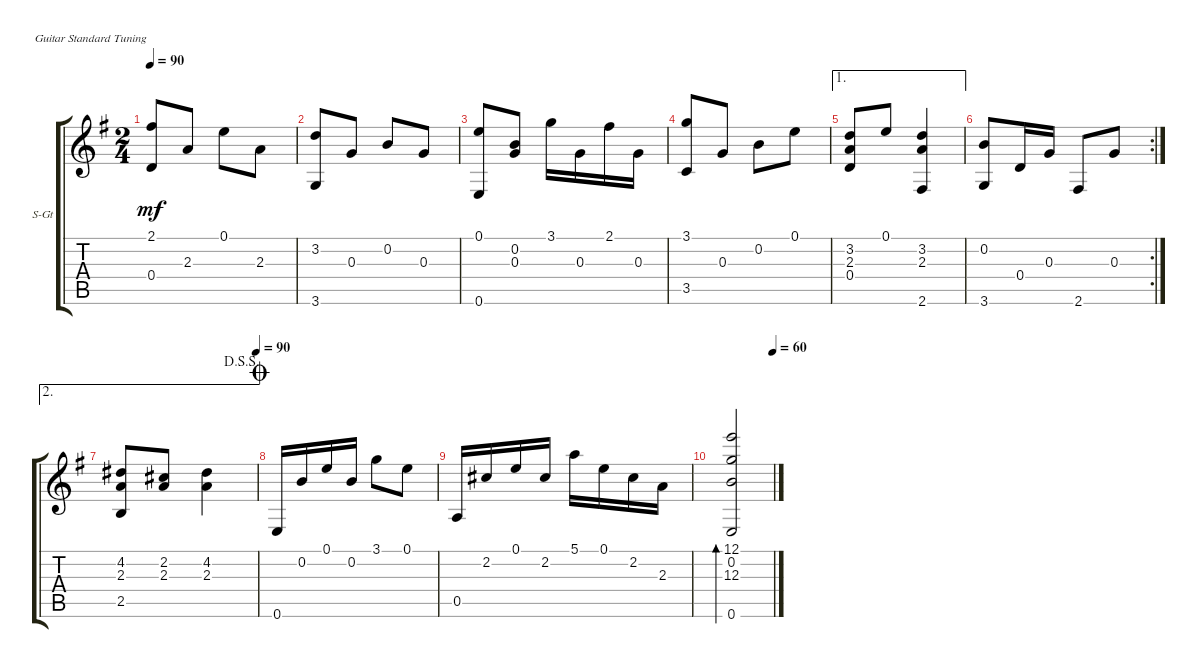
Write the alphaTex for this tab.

\defaultSystemsLayout 4
\bracketExtendMode groupsimilarinstruments
\firstSystemTrackNameOrientation horizontal
\otherSystemsTrackNameOrientation horizontal
\track ("Steel Guitar" "S-Gt") {instrument acousticguitarsteel}
\staff {score tabs}
\tuning (E4 B3 G3 D3 A2 E2)
\ts (2 4)
\tempo 90
\clef g2
\ks eminor
(2.1 0.4).8{dy mf} 2.3.8 0.1.8 2.3.8 |
(3.2 3.6).8 0.3.8 0.2.8 0.3.8 |
(0.6 0.1).8 (0.3 0.2).8 3.1.16 0.3.16 2.1.16 0.3.16 |
(3.1 3.5).8 0.3.8 0.2.8 0.1.8 |
\ae 1
(3.2 2.3 0.4).8 0.1.8 (3.2 2.3 2.6).4 |
\rc 2
(0.2 3.6).8 0.4.16 0.3.16 2.6.8 0.3.8 |
\ae 2
\jump dalsegnosegno
\tempo (90 1)
(4.2 2.3 2.5).8 (2.3 2.2).8 (4.2 2.3).4 |
\jump coda
0.6.16 0.2.16 0.1.16 0.2.16 3.1.8 0.1.8 |
0.5.16 2.2.16 0.1.16 2.2.16 5.1.16 0.1.16 2.2.16 2.3.16 |
\tempo (60 1)
(0.6 0.2 12.1 12.3).2{bd 116}
